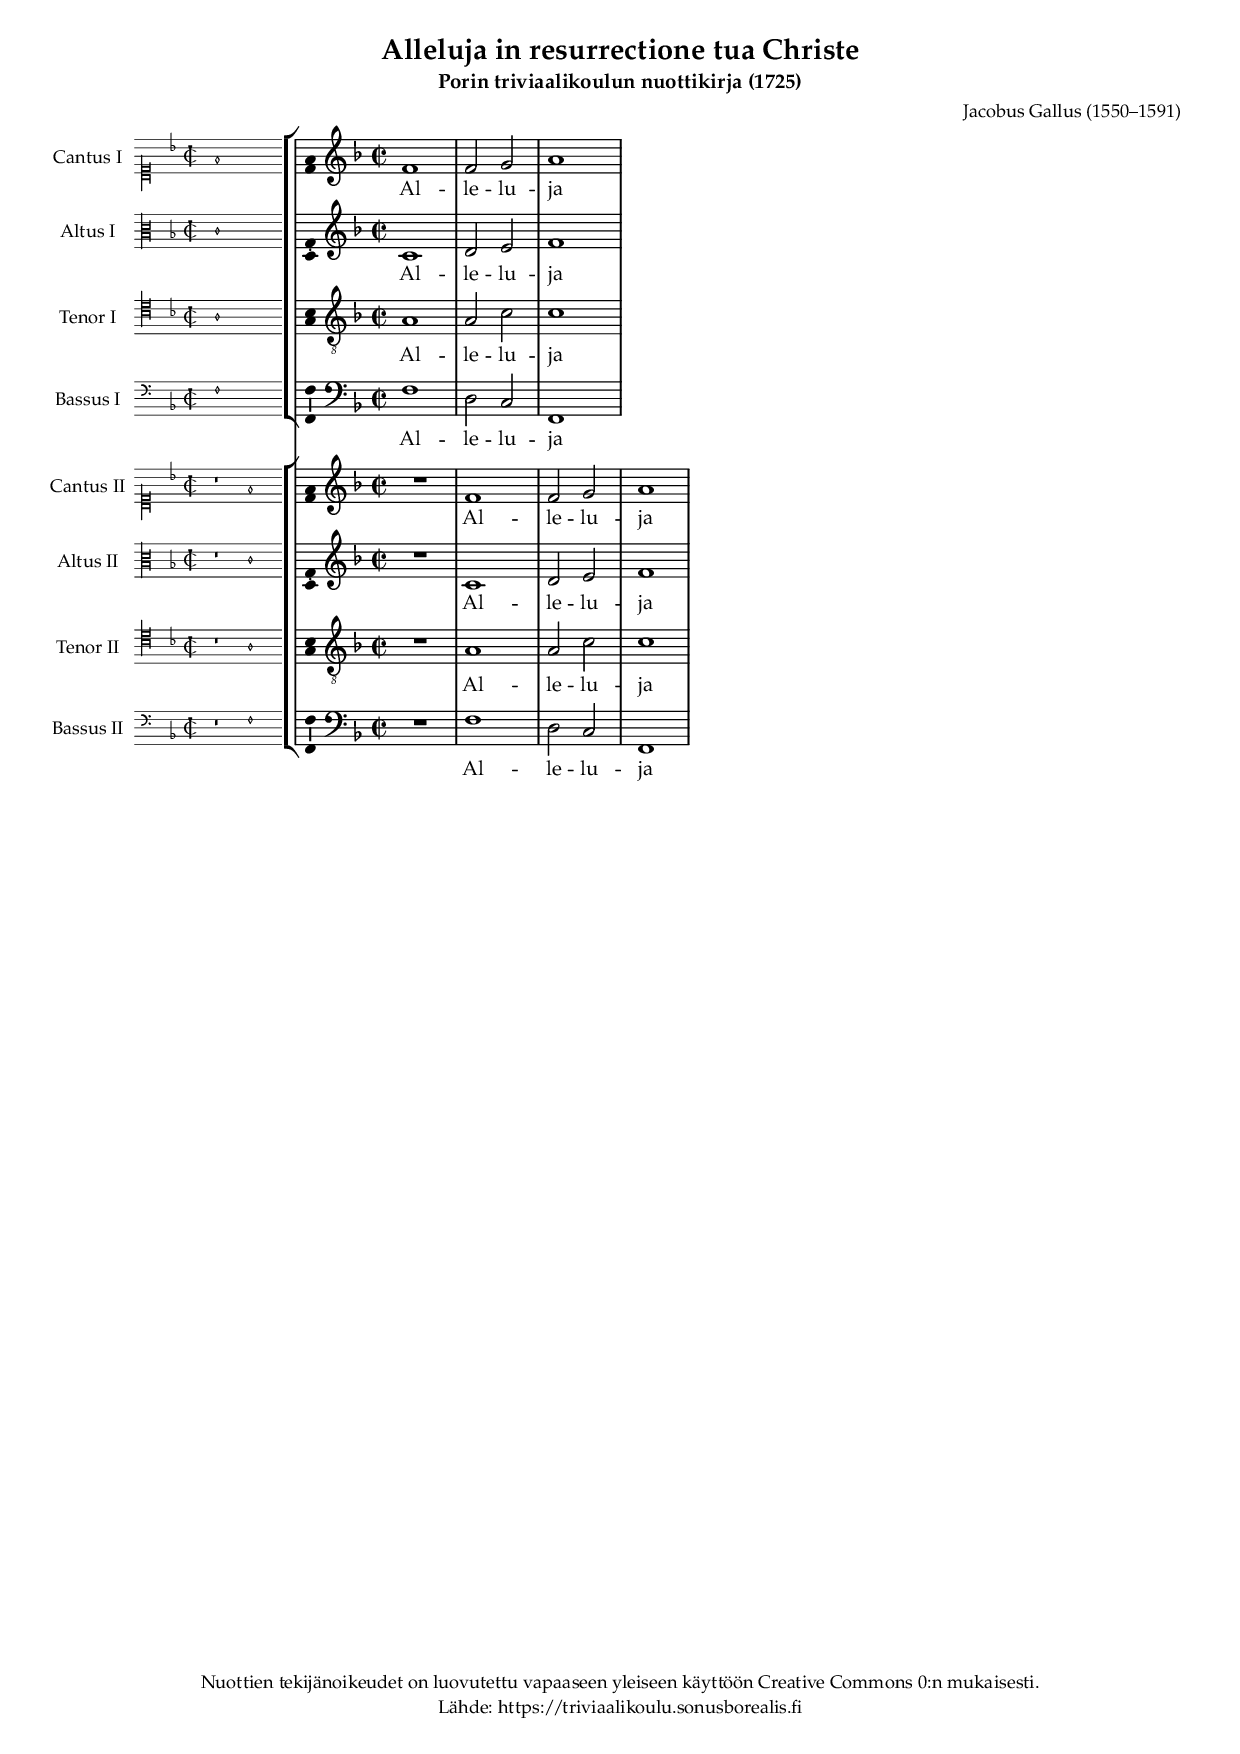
\version "2.19.49"
\include "suomi.ly"


stanzaOneLyricsChoirOne = \lyricmode {
    Al -- le -- lu -- ja
}


\include "alleluja-in-resurrectione-tua-christe.header.ily"

% First choir

SopranoOneMusic = \relative c' {
	\set Staff.instrumentName = #"Cantus I"
	\set Staff.shortInstrumentName = "C I"

	\incipit { \clef "mensural-c1" \key f \major \time 2/2 f'1 }

	f1 | f2 g | a1 |
}

AltoOneMusic = \relative c' {
	\set Staff.instrumentName = #"Altus I"
	\set Staff.shortInstrumentName = "A I"

	\incipit { \clef "mensural-c3" \key f \major \time 2/2 c'1 }

	c1 | d2 e | f1 |
}

TenoreOneMusic = \relative c' {
	\set Staff.instrumentName = #"Tenor I"
	\set Staff.shortInstrumentName = "T I"

	\incipit { \clef "mensural-c4" \key f \major \time 2/2 a1 }

	\clef "treble_8"
	a1 | a2 c | c1 |
}

BassOneMusic = \relative c {
	\set Staff.instrumentName = #"Bassus I"
	\set Staff.shortInstrumentName = "B I"

	\incipit { \clef "mensural-f" \key f \major \time 2/2 f1 }

	\clef bass
	f1 | d2 c | f,1 |
}


% Second choir

SopranoTwoMusic = \relative c' {
	\set Staff.instrumentName = #"Cantus II"
	\set Staff.shortInstrumentName = "C II"

	\incipit {
		\clef "mensural-c1" \key f \major \time 2/2
		r1 f'1
	}

	R1 | f1 | f2 g | a1 |
}

AltoTwoMusic = \relative c' {
	\set Staff.instrumentName = #"Altus II"
	\set Staff.shortInstrumentName = "A II"

	\incipit {
		\clef "mensural-c3" \key f \major \time 2/2
		r1 c'1
	}

	R1 | c1 | d2 e | f1 |
}

TenoreTwoMusic = \relative c' {
	\set Staff.instrumentName = #"Tenor II"
	\set Staff.shortInstrumentName = "T II"

	\incipit {
		\clef "mensural-c4" \key f \major \time 2/2
		r1 a1
	}

	\clef "treble_8"
	R1 | a1 | a2 c | c1 |
}


BassTwoMusic = \relative c {
	\set Staff.instrumentName = #"Bassus II"
	\set Staff.shortInstrumentName = "B II"

	\incipit {
		\clef "mensural-f" \key f \major \time 2/2
		r1 f1
	}

	\clef bass
	R1 | f1 | d2 c | f,1 |
}


\paper {
  system-separator-markup = \slashSeparator
}

\score {
<<
  \new StaffGroup = choirOneStaff <<
    \new Staff <<
      \new Voice = "Soprano" {
		\global
        \SopranoOneMusic
      }
     \new Lyrics \lyricsto "Soprano" {
       \stanzaOneLyricsChoirOne
     }
    >>
    \new Staff <<
      \new Voice = "Alto" {
        \global
        \AltoOneMusic
      }
     \new Lyrics \lyricsto "Alto" {
       \stanzaOneLyricsChoirOne
     }
    >>
    \new Staff <<
      \new Voice = "Tenore" {
        \global
        \TenoreOneMusic
      }
      \new Lyrics \lyricsto "Tenore" {
       \stanzaOneLyricsChoirOne
      }
    >>
    \new Staff <<
      \new Voice = "Bass" {
        \global
        \BassOneMusic
      }
      \new Lyrics \lyricsto "Bass" {
       \stanzaOneLyricsChoirOne
      }
    >>
  >>

  \new StaffGroup = choirTwoStaff <<
    \new Staff <<
      \new Voice = "SopranoTwo" {
		\global
        \SopranoTwoMusic
      }
     \new Lyrics \lyricsto "SopranoTwo" {
       \stanzaOneLyricsChoirOne
     }
    >>
    \new Staff <<
      \new Voice = "AltoTwo" {
        \global
        \AltoTwoMusic
      }
     \new Lyrics \lyricsto "AltoTwo" {
       \stanzaOneLyricsChoirOne
     }
    >>
    \new Staff <<
      \new Voice = "TenoreTwo" {
        \global
        \TenoreTwoMusic
      }
      \new Lyrics \lyricsto "TenoreTwo" {
       \stanzaOneLyricsChoirOne
      }
    >>
    \new Staff <<
      \new Voice = "BassTwo" {
        \global
        \BassTwoMusic
      }
      \new Lyrics \lyricsto "BassTwo" {
       \stanzaOneLyricsChoirOne
      }
    >>
  >>
>>

  \midi {
    \tempo 4 = 160
  }
  \layout {
    \context {
      \Staff
      \consists "Ambitus_engraver"
    }
    indent = 4\cm
    incipit-width = 2.5\cm
    \context {
     \Score
     \override VerticalAxisGroup.remove-first = ##t
    }
  }
}
